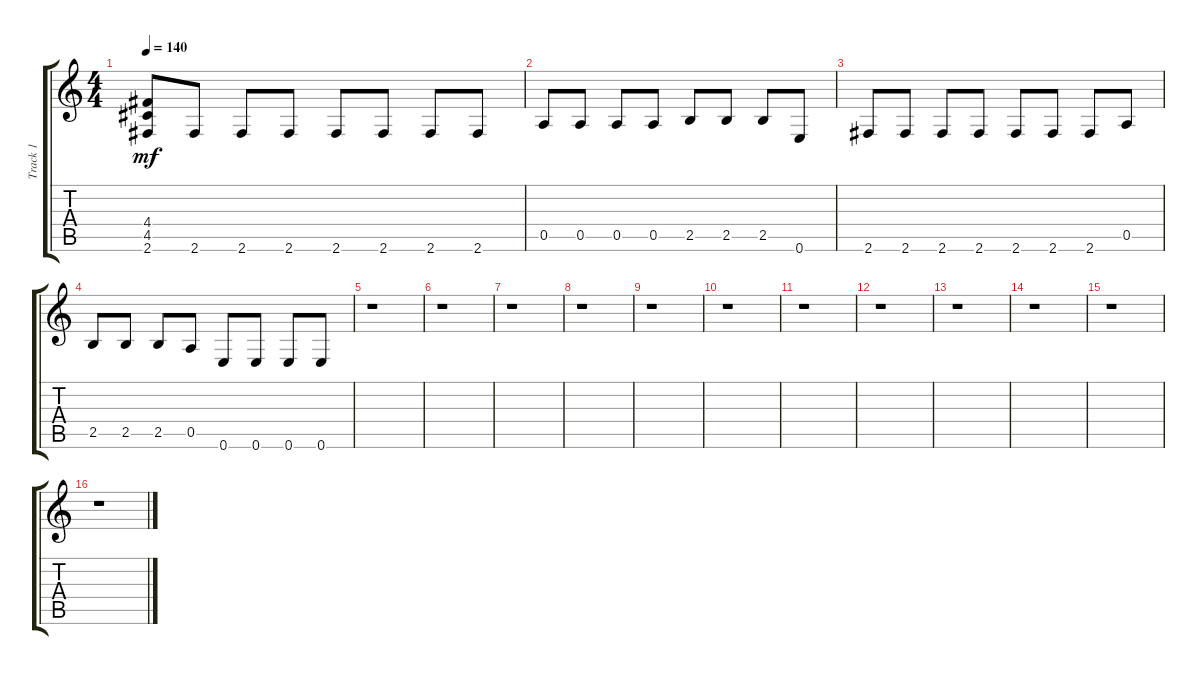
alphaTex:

\track ("Track 1" "Track 1") {instrument electricguitarmuted}
\staff {score tabs}
\tuning (E4 B3 G3 D3 A2 E2) {hide}
\ts (4 4)
\tempo 140
\clef g2
\ks c
(4.4 4.5 2.6).8{dy mf instrument electricguitarmuted} 2.6.8 2.6.8 2.6.8 2.6.8 2.6.8 2.6.8 2.6.8 |
0.5.8 0.5.8 0.5.8 0.5.8 2.5.8 2.5.8 2.5.8 0.6.8 |
2.6.8 2.6.8 2.6.8 2.6.8 2.6.8 2.6.8 2.6.8 0.5.8 |
2.5.8 2.5.8 2.5.8 0.5.8 0.6.8 0.6.8 0.6.8 0.6.8 |
r.1 |
r.1 |
r.1 |
r.1 |
r.1 |
r.1 |
r.1 |
r.1 |
r.1 |
r.1 |
r.1 |
r.1
